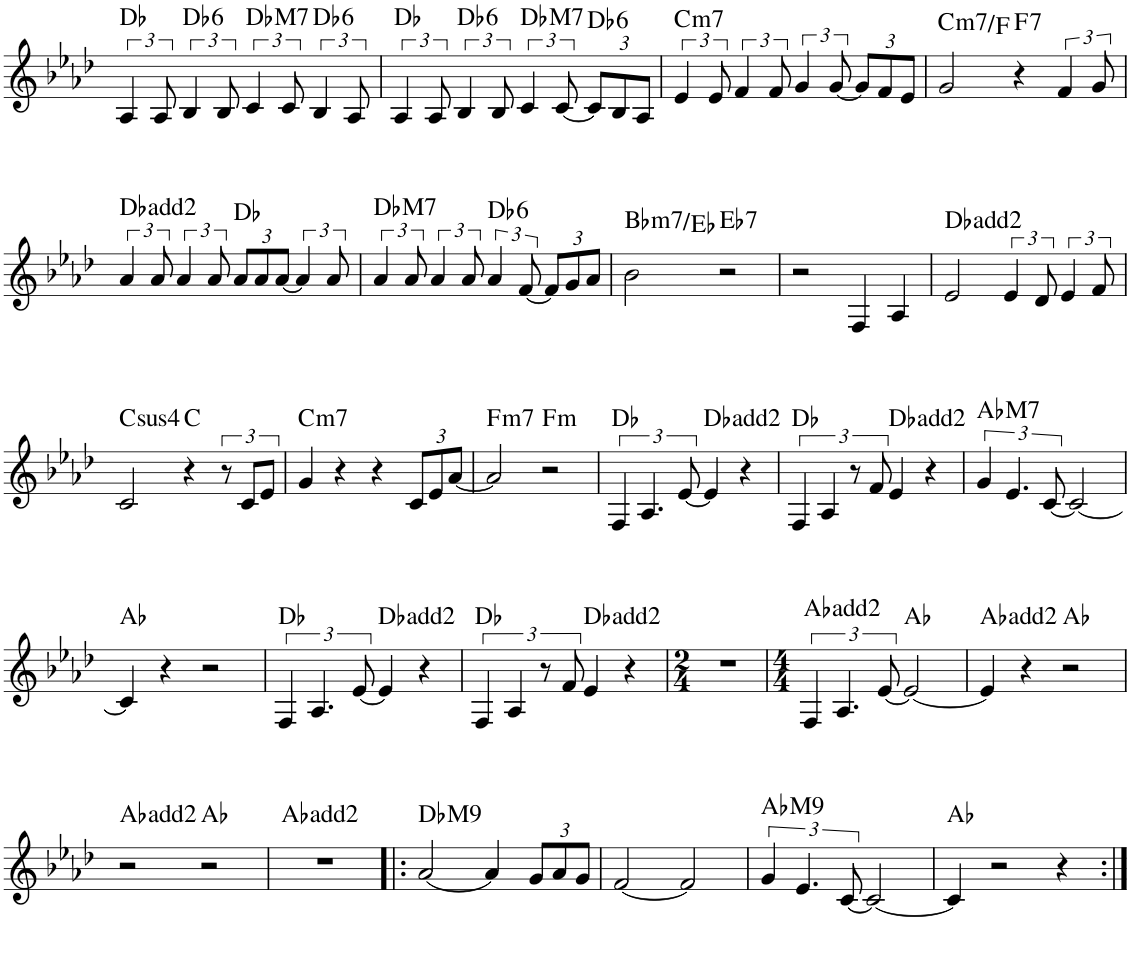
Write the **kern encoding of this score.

**kern	**harte
*part1	*part1
*staff1	*
*I"Piano	*
*I'Pno.	*
!!LO:PB:g=z
*clefG2	*
*k[b-e-a-d-]	*
*M4/4	*
=34	=34
6A-/	Db:maj
12A-/	.
!	!LO:H:kt=6
6B-/	Db:maj6
12B-/	.
!	!LO:H:kt=M7
6c/	Db:maj7
12c/	.
!	!LO:H:kt=6
6B-/	Db:maj6
12A-/	.
=35	=35
6A-/	Db:maj
12A-/	.
!	!LO:H:kt=6
6B-/	Db:maj6
12B-/	.
!	!LO:H:kt=M7
6c/	Db:maj7
[12c/	.
*Xbrackettup	*
!	!LO:H:kt=6
12c/L]	Db:maj6
12B-/	.
12A-/J	.
=36	=36
*brackettup	*
!	!LO:H:kt=m7
6e-/	C:min7
12e-/	.
6f/	.
12f/	.
6g/	.
[12g/	.
*Xbrackettup	*
12g/L]	.
12f/	.
12e-/J	.
=37	=37
!	!LO:H:kt=m7
2g/	C:min7/4
!	!LO:H:kt=7
4r	F:7
*brackettup	*
6f/	.
12g/	.
!!LO:LB:g=z
=38	=38
6a-/	Db:maj(2)
12a-/	.
6a-/	.
12a-/	.
*Xbrackettup	*
12a-/L	Db:maj
12a-/	.
[4a-/	.
12a-/	.
=39	=39
*brackettup	*
!	!LO:H:kt=M7
6a-/	Db:maj7
12a-/	.
6a-/	.
12a-/	.
!	!LO:H:kt=6
6a-/	Db:maj6
[12f/	.
*Xbrackettup	*
12f/L]	.
12g/	.
12a-/J	.
=40	=40
!	!LO:H:kt=m7
2b-\	Bb:min7/4
!	!LO:H:kt=7
2r	Eb:7
=41	=41
2r	.
4F/	.
4A-/	.
=42	=42
2e-/	Db:maj(2)
*brackettup	*
6e-/	.
12d-/	.
6e-/	.
12f/	.
!!LO:LB:g=z
=43	=43
!	!LO:H:kt=4
2c/	C:sus4
4r	C:maj
12r	.
12c/L	.
12e-/J	.
=44	=44
!	!LO:H:kt=m7
4g/	C:min7
4r	.
4r	.
*Xbrackettup	*
12c/L	.
12e-/	.
[12a-/J	.
=45	=45
!	!LO:H:kt=m7
2a-/]	F:min7
!	!LO:H:kt=m
2r	F:min
=46	=46
*brackettup	*
6F/	Db:maj
6.A-/	.
[12e-/	.
4e-/]	Db:maj(2)
4r	.
=47	=47
6F/	Db:maj
6A-/	.
12r	.
12f/	.
4e-/	Db:maj(2)
4r	.
=48	=48
!	!LO:H:kt=M7
6g/	Ab:maj7
6.e-/	.
[12c/	.
2c/_	.
!!LO:LB:g=z
=49	=49
4c/]	Ab:maj
4r	.
2r	.
=50	=50
6F/	Db:maj
6.A-/	.
[12e-/	.
4e-/]	Db:maj(2)
4r	.
=51	=51
6F/	Db:maj
6A-/	.
12r	.
12f/	.
4e-/	Db:maj(2)
4r	.
=52	=52
*M2/4	*
2r	.
=53	=53
*M4/4	*
6F/	Ab:maj(2)
6.A-/	.
[12e-/	.
2e-/_	Ab:maj
=54	=54
4e-/]	Ab:maj(2)
4r	.
2r	Ab:maj
!!LO:LB:g=z
=55	=55
2r	Ab:maj(2)
2r	Ab:maj
=56	=56
1r	Ab:maj(2)
=57!|:	=57!|:
!	!LO:H:kt=M9
[2a-/	Db:maj9
4a-/]	.
*Xbrackettup	*
12g/L	.
12a-/	.
12g/J	.
=58	=58
[2f/	.
2f/]	.
=59	=59
*brackettup	*
!	!LO:H:kt=M9
6g/	Ab:maj9
6.e-/	.
[12c/	.
2c/_	.
=60	=60
4c/]	Ab:maj
2r	.
4r	.
=:|!	=:|!
*-	*-
